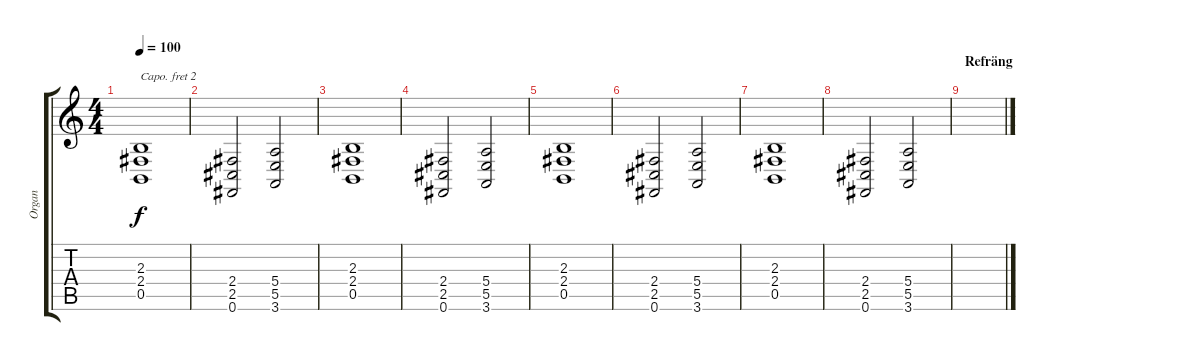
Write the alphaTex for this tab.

\track ("Organ" "Organ") {instrument drawbarorgan}
\staff {score tabs}
\capo 2
\tuning (E4 B3 G3 D3 A2 E2) {hide}
\ts (4 4)
\tempo 100
\clef g2
\ks c
(2.3 2.4 0.5).1{dy f} |
(2.4 2.5 0.6).2 (5.4 5.5 3.6).2 |
(2.3 2.4 0.5).1 |
(2.4 2.5 0.6).2 (5.4 5.5 3.6).2 |
(2.3 2.4 0.5).1 |
(2.4 2.5 0.6).2 (5.4 5.5 3.6).2 |
(2.3 2.4 0.5).1 |
(2.4 2.5 0.6).2 (5.4 5.5 3.6).2 |
\section ("" "Refräng")
